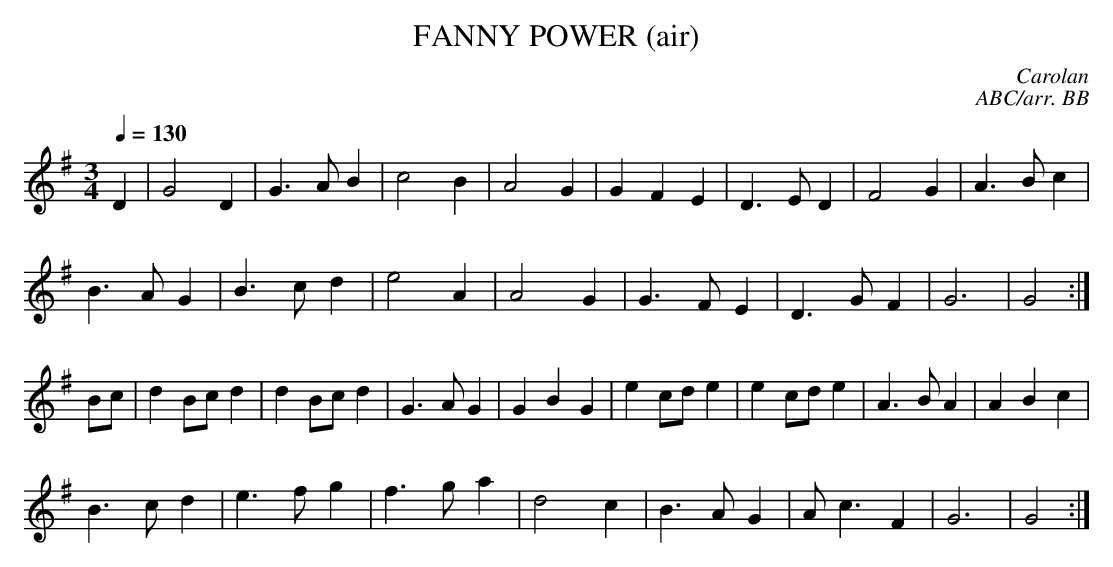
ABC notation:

X:1
T:FANNY POWER (air)
C:Carolan
C:ABC/arr. BB
M:3/4
L:1/8
Q:1/4=130
K:G
D2|G4 D2|G3A B2|c4 B2|A4 G2|\
G2 F2 E2|D3E D2|F4 G2|A3B c2|
B3A G2|B3c d2|e4 A2|A4 G2|\
G3F E2|D3G F2|G6|G4 :|
Bc|d2 Bc d2|d2 Bc d2|G3A G2|G2 B2 G2|\
e2 cd e2|e2 cd e2|A3B A2|A2 B2 c2|
B3c d2|e3f g2|f3g a2|d4 c2|\
B3A G2|Ac3 F2|G6|G4 :|
